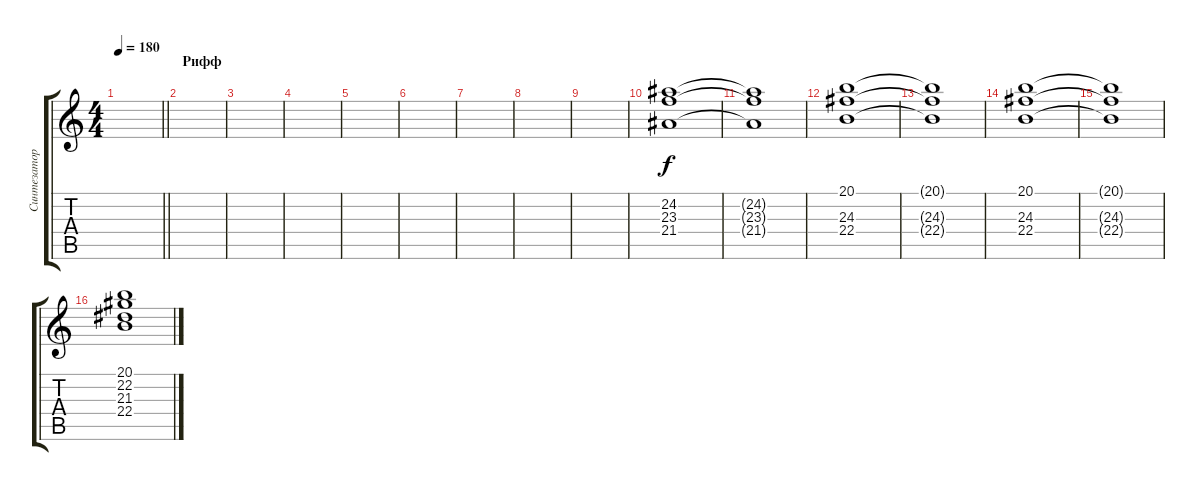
\track ("Синтезатор II" "Синтезатор") {instrument pad3polysynth}
\staff {score tabs}
\tuning (Eb4 Bb3 Gb3 Db3 Ab2 Eb2) {hide}
\ts (4 4)
\tempo 180
\clef g2
\barLineRight lightlight
\ks c
|
\section ("" "Рифф")
|
|
|
|
|
|
|
|
(24.2 23.3 21.4).1{instrument stringensemble2} |
(24.2{t} 23.3{t} 21.4{t}).1 |
(20.1 24.3 22.4).1 |
(20.1{t} 24.3{t} 22.4{t}).1 |
(20.1 24.3 22.4).1 |
(20.1{t} 24.3{t} 22.4{t}).1 |
(20.1 22.2 21.3 22.4).1
